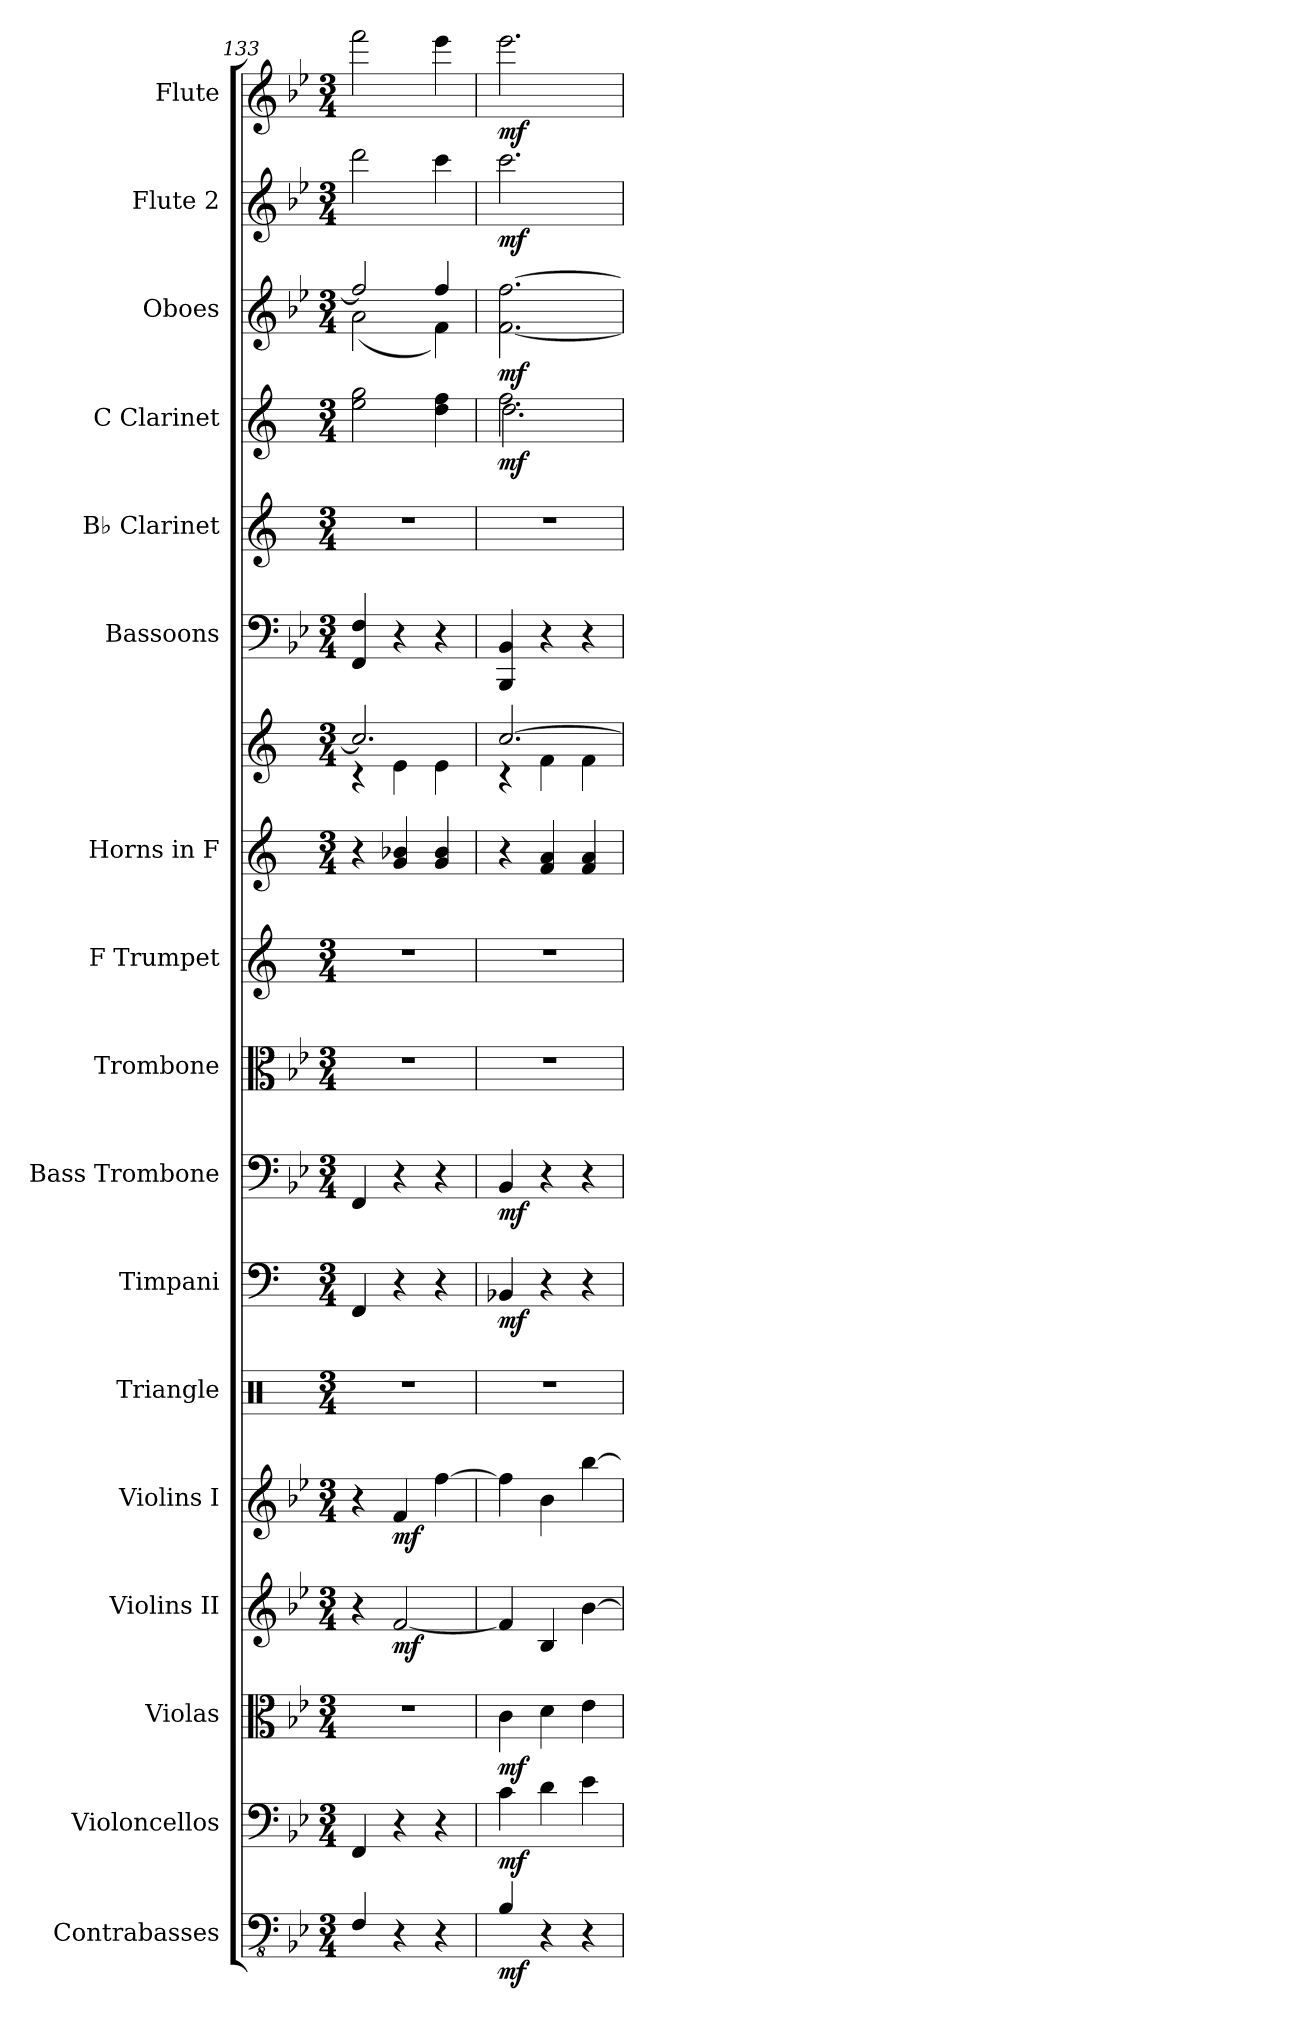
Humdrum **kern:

**kern	**dynam	**kern	**dynam	**kern	**dynam	**kern	**dynam	**kern	**dynam	**kern	**kern	**dynam	**kern	**dynam	**kern	**kern	**kern	**kern	**dynam	**kern	**kern	**kern	**dynam	**kern	**dynam	**kern	**dynam	**kern	**dynam
*part17	*part17	*part16	*part16	*part15	*part15	*part14	*part14	*part13	*part13	*part12	*part11	*part11	*part10	*part10	*part9	*part8	*part7	*part7	*part7	*part6	*part5	*part4	*part4	*part3	*part3	*part2	*part2	*part1	*part1
*staff18	*staff18	*staff17	*staff17	*staff16	*staff16	*staff15	*staff15	*staff14	*staff14	*staff13	*staff12	*staff12	*staff11	*staff11	*staff10	*staff9	*staff8	*staff7	*staff7/8	*staff6	*staff5	*staff4	*staff4	*staff3	*staff3	*staff2	*staff2	*staff1	*staff1
*I"Contrabasses	*	*I"Violoncellos	*	*I"Violas	*	*I"Violins II	*	*I"Violins I	*	*I"Triangle	*I"Timpani	*	*I"Bass Trombone	*	*I"Trombone	*I"F Trumpet	*I"Horns in F	*	*	*I"Bassoons	*I"B♭ Clarinet	*I"C Clarinet	*	*I"Oboes	*	*I"Flute 2	*	*I"Flute	*
*I'Cb.	*	*I'Vc.	*	*I'Vla.	*	*I'Vln. II	*	*I'Vln. I	*	*I'Trgl.	*I'Timp.	*	*I'B. Tbn.	*	*I'Tbn.	*I'F Tpt.	*	*	*	*I'Bsn.	*I'B♭ Cl.	*I'C Cl.	*	*I'Ob.	*	*I'Fl. 2	*	*I'Fl. 2	*
*clefFv4	*	*clefF4	*	*clefC3	*	*clefG2	*	*clefG2	*	*clefX	*clefF4	*	*clefF4	*	*clefC3	*clefG2	*clefG2	*clefG2	*	*clefF4	*clefG2	*clefG2	*	*clefG2	*	*clefG2	*	*clefG2	*
*ITrd7c12	*	*	*	*	*	*	*	*	*	*	*	*	*	*	*	*ITrd-3c-5	*ITrd4c7	*ITrd4c7	*	*	*ITrd1c2	*ITrd1c2	*	*	*	*	*	*	*
*k[b-e-]	*	*k[b-e-]	*	*k[b-e-]	*	*k[b-e-]	*	*k[b-e-]	*	*k[]	*k[]	*	*k[b-e-]	*	*k[b-e-]	*k[b-]	*k[b-]	*k[b-]	*	*k[b-e-]	*k[b-e-]	*k[b-e-]	*	*k[b-e-]	*	*k[b-e-]	*	*k[b-e-]	*
*M3/4	*	*M3/4	*	*M3/4	*	*M3/4	*	*M3/4	*	*M3/4	*M3/4	*	*M3/4	*	*M3/4	*M3/4	*M3/4	*M3/4	*	*M3/4	*M3/4	*M3/4	*	*M3/4	*	*M3/4	*	*M3/4	*
=133	=133	=133	=133	=133	=133	=133	=133	=133	=133	=133	=133	=133	=133	=133	=133	=133	=133	=133	=133	=133	=133	=133	=133	=133	=133	=133	=133	=133	=133
*	*	*	*	*	*	*	*	*	*	*	*	*	*	*	*	*	*	*^	*	*	*	*	*	*^	*	*	*	*	*
4FFF/	.	4FF/	.	2.r	.	4r	.	4r	.	2.r	4FF/	.	4FF/	.	2.r	2.r	4r	2.f/]	4r	.	4FF/ 4F/	2.r	2dd\ 2ff\	.	2ff/]	(<2a\	.	2ddd\	.	2fff\	.
!	!	!	!	!	!	!	!LO:DY:b	!	!LO:DY:b	!	!	!	!	!	!	!	!	!	!	!	!	!	!	!	!	!	!	!	!	!	!
4r	.	4r	.	.	.	[2f/	mf	4f/	mf	.	4r	.	4r	.	.	.	4c/ 4e-X/	.	4A\	.	4r	.	.	.	.	.	.	.	.	.	.
4r	.	4r	.	.	.	.	.	[4ff\	.	.	4r	.	4r	.	.	.	4c/ 4e-/	.	4A\	.	4r	.	4cc\ 4ee-\	.	4ff/	4f\)	.	4ccc\	.	4eee-\	.
=134	=134	=134	=134	=134	=134	=134	=134	=134	=134	=134	=134	=134	=134	=134	=134	=134	=134	=134	=134	=134	=134	=134	=134	=134	=134	=134	=134	=134	=134	=134	=134
*	*	*	*	*	*	*	*	*	*	*	*	*	*	*	*	*	*	*	*	*	*	*	*^	*	*	*	*	*	*	*	*
!	!LO:DY:b	!	!LO:DY:b	!	!LO:DY:b	!	!	!	!	!	!	!LO:DY:b	!	!LO:DY:b	!	!	!	!	!	!	!	!	!	!	!LO:DY:b	!	!	!LO:DY:b	!	!LO:DY:b	!	!LO:DY:b
*	*	*	*	*	*	*	*	*	*	*	*	*	*	*	*	*	*	*	*	*	*	*	*	*	*	*v	*v	*	*	*	*	*
4BBB-/	mf	4c\	mf	4c\	mf	4f/]	.	4ff\]	.	2.r	4BB-X/	mf	4BB-/	mf	2.r	2.r	4r	[2.f/	4r	.	4BBB-/ 4BB-/	2.r	2.ee-\	2.cc\	mf	[2.f\ [2.ff\	mf	2.ccc\	mf	2.eee-\	mf
!	!	!	!	!	!	!	!	!	!	!	!	!	!	!	!	!	!	!	!	!LO:DY:b=2	!	!	!	!	!	!	!	!	!	!	!
!	!	!	!	!	!	!	!	!	!	!	!	!	!	!	!	!	!	!	!	!LO:DY:n=1:b	!	!	!	!	!	!	!	!	!	!	!
4r	.	4d\	.	4d\	.	4B-/	.	4b-\	.	.	4r	.	4r	.	.	.	4B-/ 4d/	.	4B-\	mf mf	4r	.	.	.	.	.	.	.	.	.	.
4r	.	4e-\	.	4e-\	.	[4b-\	.	[4bb-\	.	.	4r	.	4r	.	.	.	4B-/ 4d/	.	4B-\	.	4r	.	.	.	.	.	.	.	.	.	.
*	*	*	*	*	*	*	*	*	*	*	*	*	*	*	*	*	*	*v	*v	*	*	*	*v	*v	*	*	*	*	*	*	*
=	=	=	=	=	=	=	=	=	=	=	=	=	=	=	=	=	=	=	=	=	=	=	=	=	=	=	=	=	=
*-	*-	*-	*-	*-	*-	*-	*-	*-	*-	*-	*-	*-	*-	*-	*-	*-	*-	*-	*-	*-	*-	*-	*-	*-	*-	*-	*-	*-	*-
